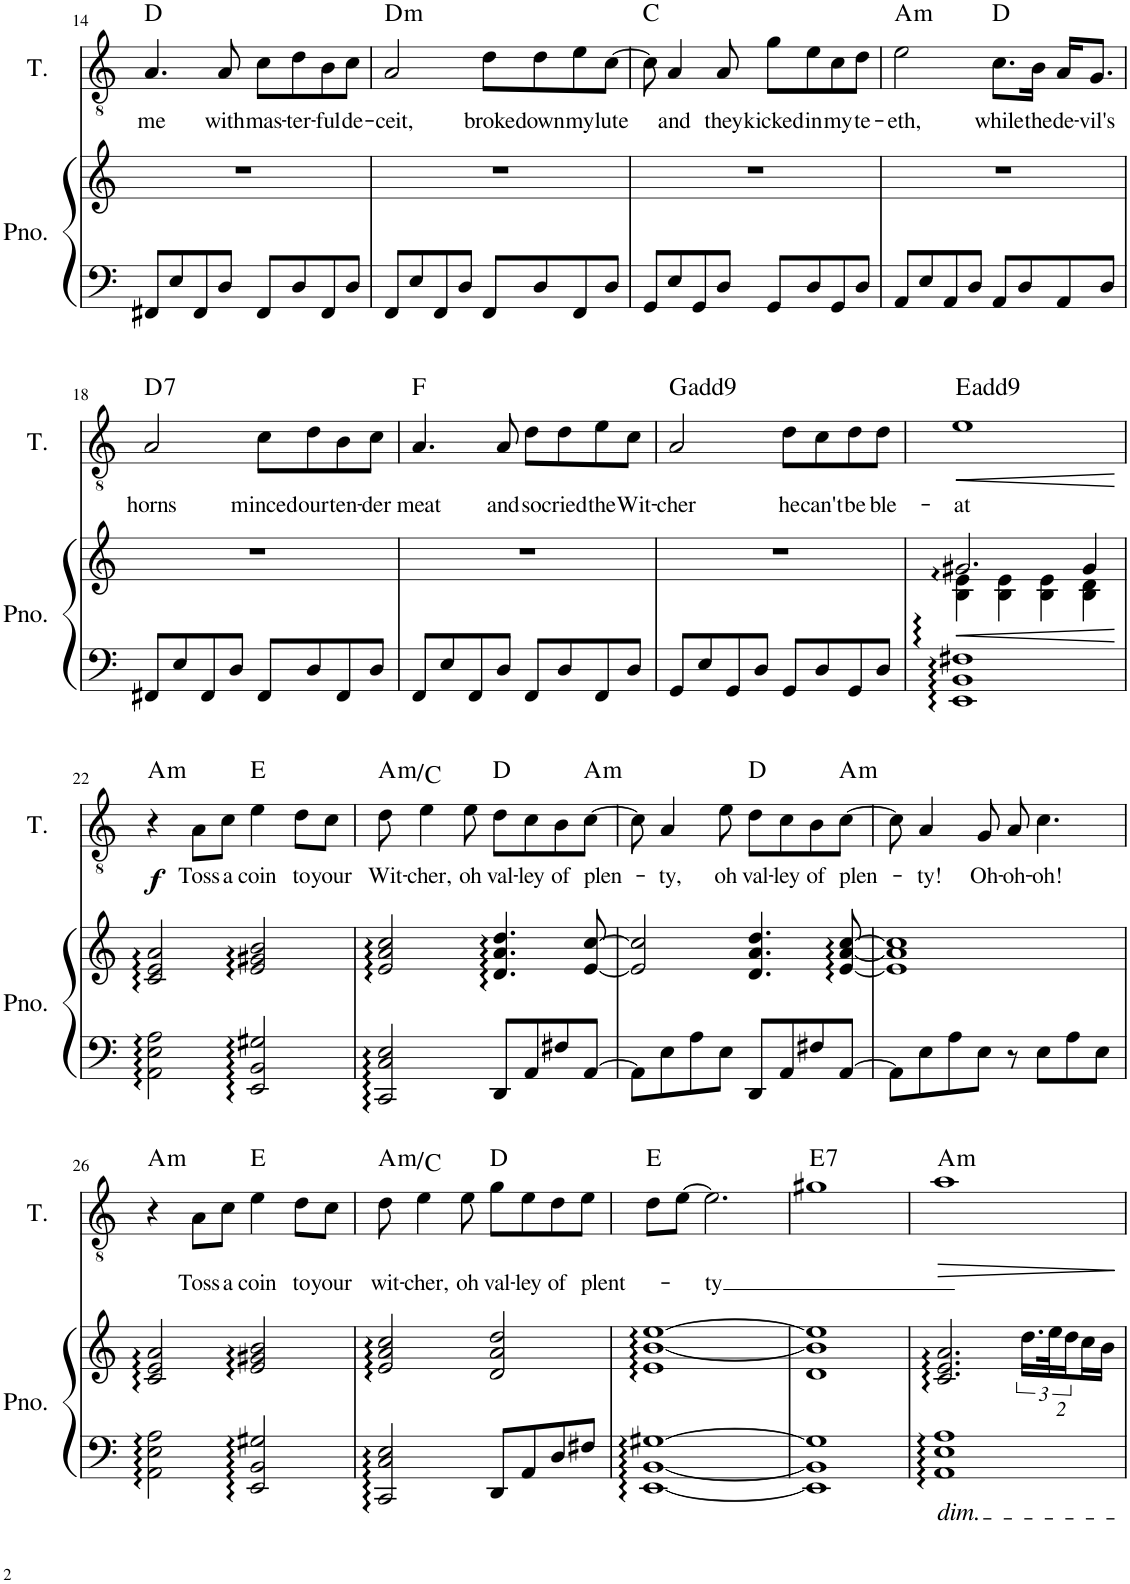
**kern	**kern	**dynam	**kern	**text	**dynam	**harte
*part2	*part2	*part2	*part1	*part1	*part1	*part1
*staff3	*staff2	*staff2/3	*staff1	*staff1	*staff1	*
*I"Piano	*	*	*I"Tenor	*	*	*
*I'Pno.	*	*	*I'T.	*	*	*
!!LO:PB:g=z
*clefF4	*clefG2	*	*clefGv2	*	*	*
*k[]	*k[]	*	*k[]	*	*	*
*M4/4	*M4/4	*	*M4/4	*	*	*
=14	=14	=14	=14	=14	=14	=14
!	!	!	!	!LO:LY:b	!	!
8FF#X/L	1r	.	4.A/	me	.	D:maj
8E/	.	.	.	.	.	.
8FF#/	.	.	.	.	.	.
!	!	!	!	!LO:LY:b	!	!
8D/J	.	.	8A/	with	.	.
!	!	!	!	!LO:LY:b	!	!
8FF#/L	.	.	8c\L	mas-	.	.
!	!	!	!	!LO:LY:b	!	!
8D/	.	.	8d\	-ter-	.	.
!	!	!	!	!LO:LY:b	!	!
8FF#/	.	.	8B\	-ful	.	.
!	!	!	!	!LO:LY:b	!	!
8D/J	.	.	8c\J	de-	.	.
=15	=15	=15	=15	=15	=15	=15
!	!	!	!	!LO:LY:b	!	!LO:H:kt=m
8FF/L	1r	.	2A/	-ceit,	.	D:min
8E/	.	.	.	.	.	.
8FF/	.	.	.	.	.	.
8D/J	.	.	.	.	.	.
!	!	!	!	!LO:LY:b	!	!
8FF/L	.	.	8d\L	broke	.	.
!	!	!	!	!LO:LY:b	!	!
8D/	.	.	8d\	down	.	.
!	!	!	!	!LO:LY:b	!	!
8FF/	.	.	8e\	my	.	.
!	!	!	!	!LO:LY:b	!	!
8D/J	.	.	[8c\J	lute	.	.
=16	=16	=16	=16	=16	=16	=16
8GG/L	1r	.	8c\]	.	.	C:maj
!	!	!	!	!LO:LY:b	!	!
8E/	.	.	4A/	and	.	.
8GG/	.	.	.	.	.	.
!	!	!	!	!LO:LY:b	!	!
8D/J	.	.	8A/	they	.	.
!	!	!	!	!LO:LY:b	!	!
8GG/L	.	.	8g\L	kicked	.	.
!	!	!	!	!LO:LY:b	!	!
8D/	.	.	8e\	in	.	.
!	!	!	!	!LO:LY:b	!	!
8GG/	.	.	8c\	my	.	.
!	!	!	!	!LO:LY:b	!	!
8D/J	.	.	8d\J	te-	.	.
=17	=17	=17	=17	=17	=17	=17
!	!	!	!	!LO:LY:b	!	!LO:H:kt=m
8AA/L	1r	.	2e\	-eth,	.	A:min
8E/	.	.	.	.	.	.
8AA/	.	.	.	.	.	.
8D/J	.	.	.	.	.	.
!	!	!	!	!LO:LY:b	!	!
8AA/L	.	.	8.c\L	while	.	D:maj
8D/	.	.	.	.	.	.
!	!	!	!	!LO:LY:b	!	!
.	.	.	16B\Jk	the	.	.
!	!	!	!	!LO:LY:b	!	!
8AA/	.	.	16A/KL	de-	.	.
!	!	!	!	!LO:LY:b	!	!
.	.	.	8.G/J	-vil's	.	.
8D/J	.	.	.	.	.	.
!!LO:LB:g=z
=18	=18	=18	=18	=18	=18	=18
!	!	!	!	!LO:LY:b	!	!LO:H:kt=7
8FF#X/L	1r	.	2A/	horns	.	D:7
8E/	.	.	.	.	.	.
8FF#/	.	.	.	.	.	.
8D/J	.	.	.	.	.	.
!	!	!	!	!LO:LY:b	!	!
8FF#/L	.	.	8c\L	minced	.	.
!	!	!	!	!LO:LY:b	!	!
8D/	.	.	8d\	our	.	.
!	!	!	!	!LO:LY:b	!	!
8FF#/	.	.	8B\	ten-	.	.
!	!	!	!	!LO:LY:b	!	!
8D/J	.	.	8c\J	-der	.	.
=19	=19	=19	=19	=19	=19	=19
!	!	!	!	!LO:LY:b	!	!
8FF/L	1r	.	4.A/	meat	.	F:maj
8E/	.	.	.	.	.	.
8FF/	.	.	.	.	.	.
!	!	!	!	!LO:LY:b	!	!
8D/J	.	.	8A/	and	.	.
!	!	!	!	!LO:LY:b	!	!
8FF/L	.	.	8d\L	so	.	.
!	!	!	!	!LO:LY:b	!	!
8D/	.	.	8d\	cried	.	.
!	!	!	!	!LO:LY:b	!	!
8FF/	.	.	8e\	the	.	.
!	!	!	!	!LO:LY:b	!	!
8D/J	.	.	8c\J	Wit-	.	.
=20	=20	=20	=20	=20	=20	=20
!	!	!	!	!LO:LY:b	!	!
8GG/L	1r	.	2A/	-cher	.	G:maj(9)
8E/	.	.	.	.	.	.
8GG/	.	.	.	.	.	.
8D/J	.	.	.	.	.	.
!	!	!	!	!LO:LY:b	!	!
8GG/L	.	.	8d\L	he	.	.
!	!	!	!	!LO:LY:b	!	!
8D/	.	.	8c\	can't	.	.
!	!	!	!	!LO:LY:b	!	!
8GG/	.	.	8d\	be	.	.
!	!	!	!	!LO:LY:b	!	!
8D/J	.	.	8d\J	ble-	.	.
=21	=21	=21	=21	=21	=21	=21
!	!	!LO:HP:b	!	!LO:LY:b	!LO:HP:b	!
*	*^	*	*	*	*	*
1EE: 1BB: 1F#X:	2.g#X/	4B\ 4e\	<	1e	-at	<	E:maj(9)
.	.	4B\ 4e\	.	.	.	.	.
.	.	4B\ 4e\	.	.	.	.	.
.	4g#/	4B\ 4d\	.	.	.	.	.
*	*v	*v	*	*	*	*	*
.	.	[	.	.	[	.
!!LO:LB:g=z
=22	=22	=22	=22	=22	=22	=22
!	!	!	!	!	!LO:DY:b	!LO:H:kt=m
2AA\ 2E\ 2A\	2c/ 2e/ 2a/	.	4r	.	f	A:min
!	!	!	!	!LO:LY:b	!	!
.	.	.	8A\L	Toss	.	.
!	!	!	!	!LO:LY:b	!	!
.	.	.	8c\J	a	.	.
!	!	!	!	!LO:LY:b	!	!
2EE/ 2BB/ 2G#X/	2e/ 2g#X/ 2b/	.	4e\	coin	.	E:maj
!	!	!	!	!LO:LY:b	!	!
.	.	.	8d\L	to	.	.
!	!	!	!	!LO:LY:b	!	!
.	.	.	8c\J	your	.	.
=23	=23	=23	=23	=23	=23	=23
!	!	!	!	!LO:LY:b	!	!LO:H:kt=m
2CC/ 2C/ 2E/	2e/ 2a/ 2cc/	.	8d\	Wit-	.	A:min/b3
!	!	!	!	!LO:LY:b	!	!
.	.	.	4e\	-cher,	.	.
!	!	!	!	!LO:LY:b	!	!
.	.	.	8e\	oh	.	.
!	!	!	!	!LO:LY:b	!	!
8DD/L	4.d/ 4.a/ 4.dd/	.	8d\L	val-	.	D:maj
!	!	!	!	!LO:LY:b	!	!
8AA/	.	.	8c\	-ley	.	.
!	!	!	!	!LO:LY:b	!	!
8F#X/	.	.	8B\	of	.	.
!	!	!	!	!LO:LY:b	!	!LO:H:kt=m
[8AA/J	[8e/ [8cc/	.	[8c\J	plen-	.	A:min
=24	=24	=24	=24	=24	=24	=24
8AA\L]	2e/] 2cc/]	.	8c\]	.	.	.
!	!	!	!	!LO:LY:b	!	!
8E\	.	.	4A/	-ty,	.	.
8A\	.	.	.	.	.	.
!	!	!	!	!LO:LY:b	!	!
8E\J	.	.	8e\	oh	.	.
!	!	!	!	!LO:LY:b	!	!
8DD/L	4.d/ 4.a/ 4.dd/	.	8d\L	val-	.	D:maj
!	!	!	!	!LO:LY:b	!	!
8AA/	.	.	8c\	-ley	.	.
!	!	!	!	!LO:LY:b	!	!
8F#X/	.	.	8B\	of	.	.
!	!	!	!	!LO:LY:b	!	!LO:H:kt=m
[8AA/J	[8e/ [8a/ [8cc/	.	[8c\J	plen-	.	A:min
=25	=25	=25	=25	=25	=25	=25
8AA\L]	1e] 1a] 1cc]	.	8c\]	.	.	.
!	!	!	!	!LO:LY:b	!	!
8E\	.	.	4A/	-ty!	.	.
8A\	.	.	.	.	.	.
!	!	!	!	!LO:LY:b	!	!
8E\J	.	.	8G/	Oh-	.	.
!	!	!	!	!LO:LY:b	!	!
8r	.	.	8A/	-oh-	.	.
!	!	!	!	!LO:LY:b	!	!
8E\L	.	.	4.c\	-oh!	.	.
8A\	.	.	.	.	.	.
8E\J	.	.	.	.	.	.
!!LO:LB:g=z
=26	=26	=26	=26	=26	=26	=26
!	!	!	!	!	!	!LO:H:kt=m
2AA\ 2E\ 2A\	2c/ 2e/ 2a/	.	4r	.	.	A:min
!	!	!	!	!LO:LY:b	!	!
.	.	.	8A\L	Toss	.	.
!	!	!	!	!LO:LY:b	!	!
.	.	.	8c\J	a	.	.
!	!	!	!	!LO:LY:b	!	!
2EE/ 2BB/ 2G#X/	2e/ 2g#X/ 2b/	.	4e\	coin	.	E:maj
!	!	!	!	!LO:LY:b	!	!
.	.	.	8d\L	to	.	.
!	!	!	!	!LO:LY:b	!	!
.	.	.	8c\J	your	.	.
=27	=27	=27	=27	=27	=27	=27
!	!	!	!	!LO:LY:b	!	!LO:H:kt=m
2CC/ 2C/ 2E/	2e/ 2a/ 2cc/	.	8d\	wit-	.	A:min/b3
!	!	!	!	!LO:LY:b	!	!
.	.	.	4e\	-cher,	.	.
!	!	!	!	!LO:LY:b	!	!
.	.	.	8e\	oh	.	.
!	!	!	!	!LO:LY:b	!	!
8DD/L	2d/ 2a/ 2dd/	.	8g\L	val-	.	D:maj
!	!	!	!	!LO:LY:b	!	!
8AA/	.	.	8e\	-ley	.	.
!	!	!	!	!LO:LY:b	!	!
8D/	.	.	8d\	of	.	.
!	!	!	!	!LO:LY:b	!	!
8F#X/J	.	.	8e\J	plent-	.	.
=28	=28	=28	=28	=28	=28	=28
[1EE [1BB [1G#X	1e [1b [1ee	.	8d\L	.	.	E:maj
.	.	.	[8e\J	.	.	.
!	!	!	!	!LO:LY:b	!	!
.	.	.	2.e\]	-ty	.	.
=29	=29	=29	=29	=29	=29	=29
!	!	!	!	!	!	!LO:H:kt=7
1EE] 1BB] 1G#]	1d 1b] 1ee]	.	1g#X	.	.	E:7
=30	=30	=30	=30	=30	=30	=30
!LO:TX:b:i:t=dim.	!	!	!	!	!	!
!	!	!	!	!	!LO:HP:b	!LO:H:kt=m
1AA 1E 1A	2.c/ 2.e/ 2.a/	.	1a	.	>	A:min
*	*Xbrackettup	*	*	*	*	*
.	16dd\LL	.	.	.	.	.
.	48ee\K	.	.	.	.	.
.	24dd\	.	.	.	.	.
.	16cc\	.	.	.	.	.
.	16b\JJ	.	.	.	.	.
.	.	.	.	.	]	.
=	=	=	=	=	=	=
*-	*-	*-	*-	*-	*-	*-
